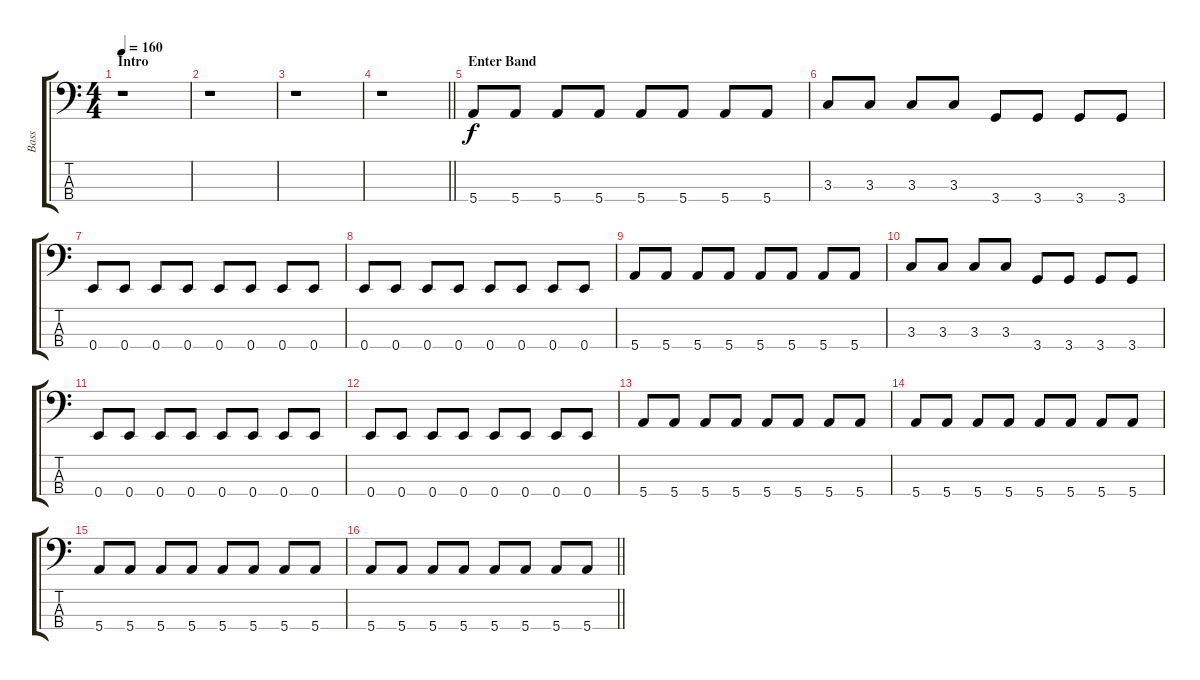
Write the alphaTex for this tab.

\track ("Bass" "Bass") {instrument electricbassfinger}
\staff {score tabs}
\tuning (G2 D2 A1 E1) {hide}
\ts (4 4)
\section ("" "Intro")
\tempo 160
\tempo 155
\tempo 160
\clef f4
\ks c
r.1{dy f instrument electricbassfinger} |
r.1 |
r.1 |
\barLineRight lightlight
r.1 |
\section ("" "Enter Band")
5.4.8 5.4.8 5.4.8 5.4.8 5.4.8 5.4.8 5.4.8 5.4.8 |
3.3.8 3.3.8 3.3.8 3.3.8 3.4.8 3.4.8 3.4.8 3.4.8 |
0.4.8 0.4.8 0.4.8 0.4.8 0.4.8 0.4.8 0.4.8 0.4.8 |
0.4.8 0.4.8 0.4.8 0.4.8 0.4.8 0.4.8 0.4.8 0.4.8 |
5.4.8 5.4.8 5.4.8 5.4.8 5.4.8 5.4.8 5.4.8 5.4.8 |
3.3.8 3.3.8 3.3.8 3.3.8 3.4.8 3.4.8 3.4.8 3.4.8 |
0.4.8 0.4.8 0.4.8 0.4.8 0.4.8 0.4.8 0.4.8 0.4.8 |
0.4.8 0.4.8 0.4.8 0.4.8 0.4.8 0.4.8 0.4.8 0.4.8 |
5.4.8 5.4.8 5.4.8 5.4.8 5.4.8 5.4.8 5.4.8 5.4.8 |
5.4.8 5.4.8 5.4.8 5.4.8 5.4.8 5.4.8 5.4.8 5.4.8 |
5.4.8 5.4.8 5.4.8 5.4.8 5.4.8 5.4.8 5.4.8 5.4.8 |
\barLineRight lightlight
5.4.8 5.4.8 5.4.8 5.4.8 5.4.8 5.4.8 5.4.8 5.4.8
